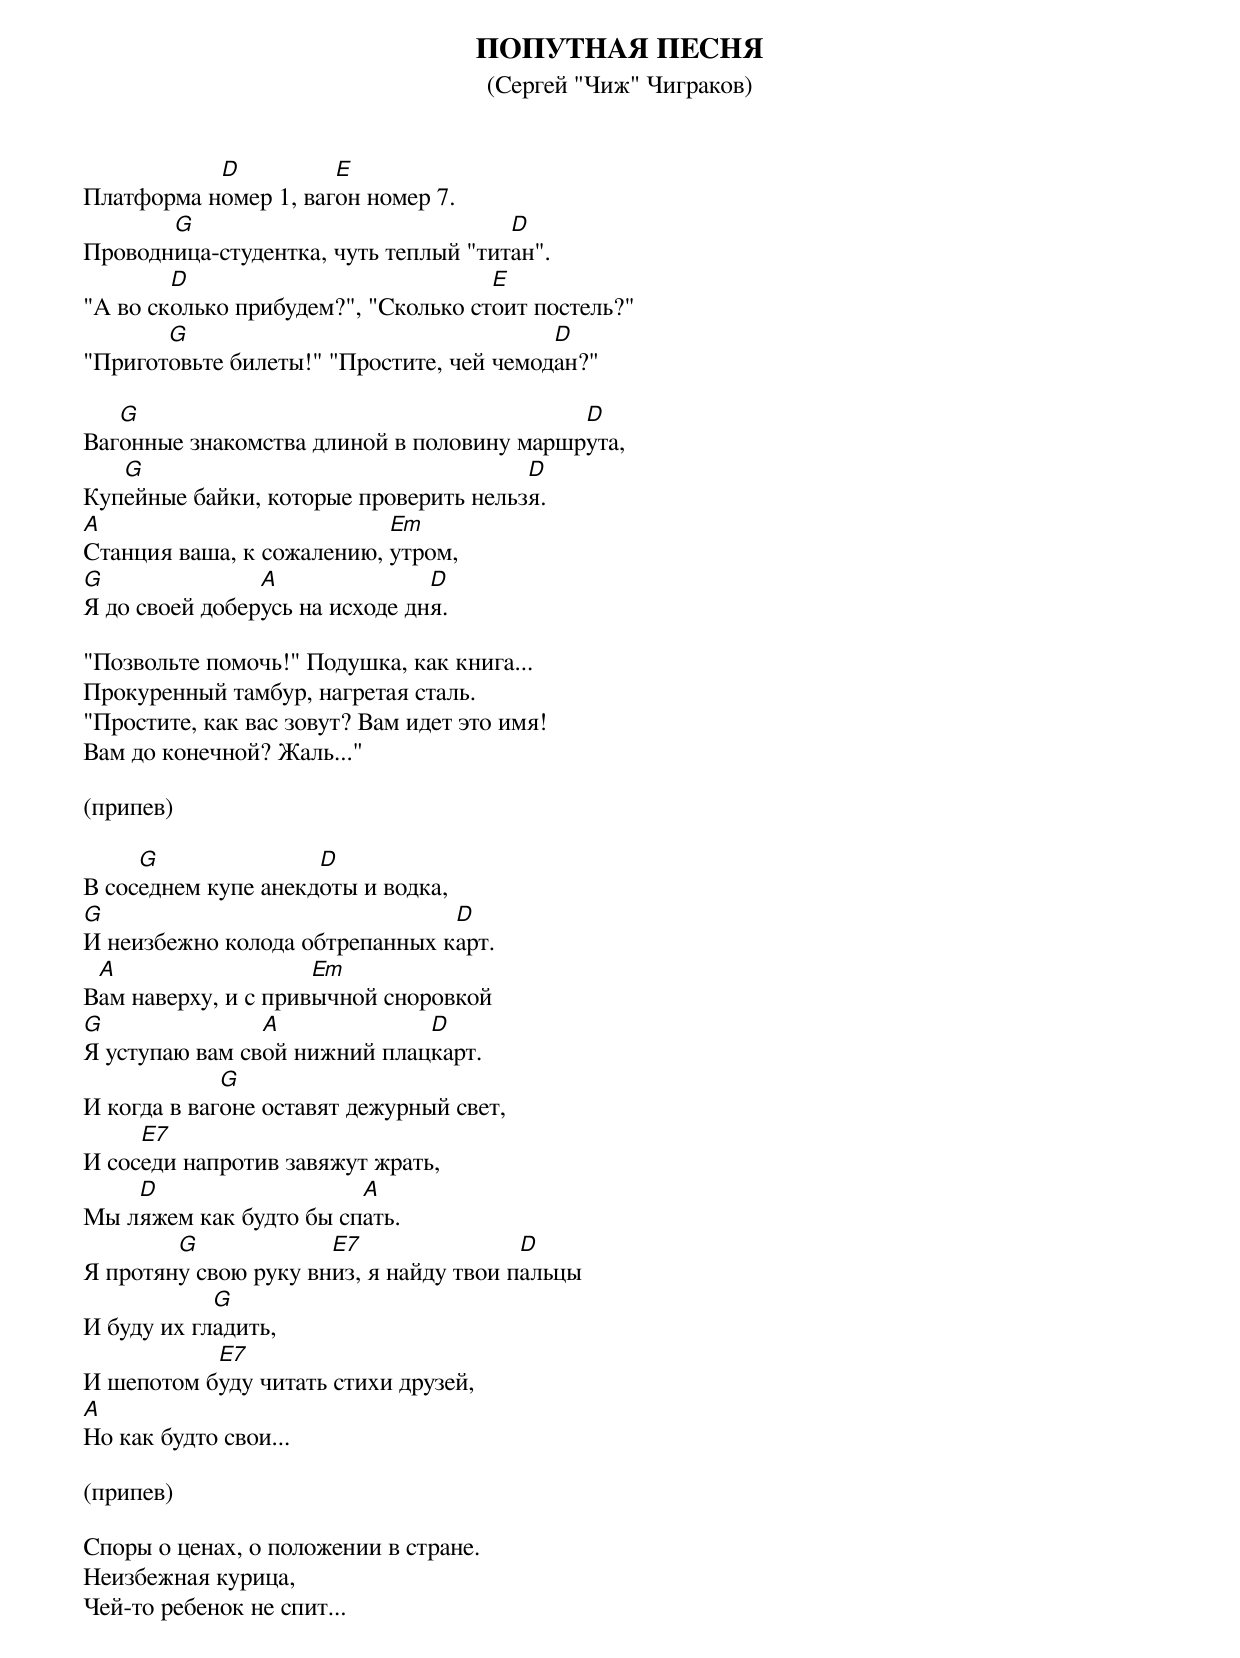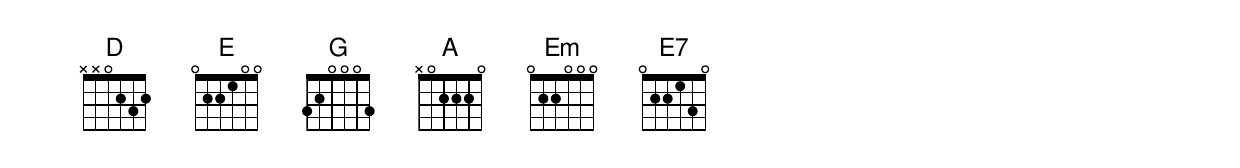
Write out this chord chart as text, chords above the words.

ПОПУТНАЯ ПЕСНЯ
(Сергей "Чиж" Чиграков)
           D          E
Платформа номер 1, вагон номер 7.
       G                              D
Проводница-студентка, чуть теплый "титан".
        D                            E
"А во сколько прибудем?", "Сколько стоит постель?"
       G                                  D
"Приготовьте билеты!" "Простите, чей чемодан?"

   G                                       D
Вагонные знакомства длиной в половину маршрута,
   G                                   D
Купейные байки, которые проверить нельзя.
A                          Em
Станция ваша, к сожалению, утром,
G               A               D
Я до своей доберусь на исходе дня.

"Позвольте помочь!" Подушка, как книга...
Прокуренный тамбур, нагретая сталь.
"Простите, как вас зовут? Вам идет это имя!
Вам до конечной? Жаль..."

(припев)

     G               D
В соседнем купе анекдоты и водка,
G                               D
И неизбежно колода обтрепанных карт.
 A                   Em
Вам наверху, и с привычной сноровкой
G               A             D
Я уступаю вам свой нижний плацкарт.
             G
И когда в вагоне оставят дежурный свет,
     E7
И соседи напротив завяжут жрать,
    D                   A
Мы ляжем как будто бы спать.
        G             E7                D
Я протяну свою руку вниз, я найду твои пальцы
            G
И буду их гладить,
           E7
И шепотом буду читать стихи друзей,
A
Но как будто свои...

(припев)

Споры о ценах, о положении в стране.
Неизбежная курица,
Чей-то ребенок не спит...
